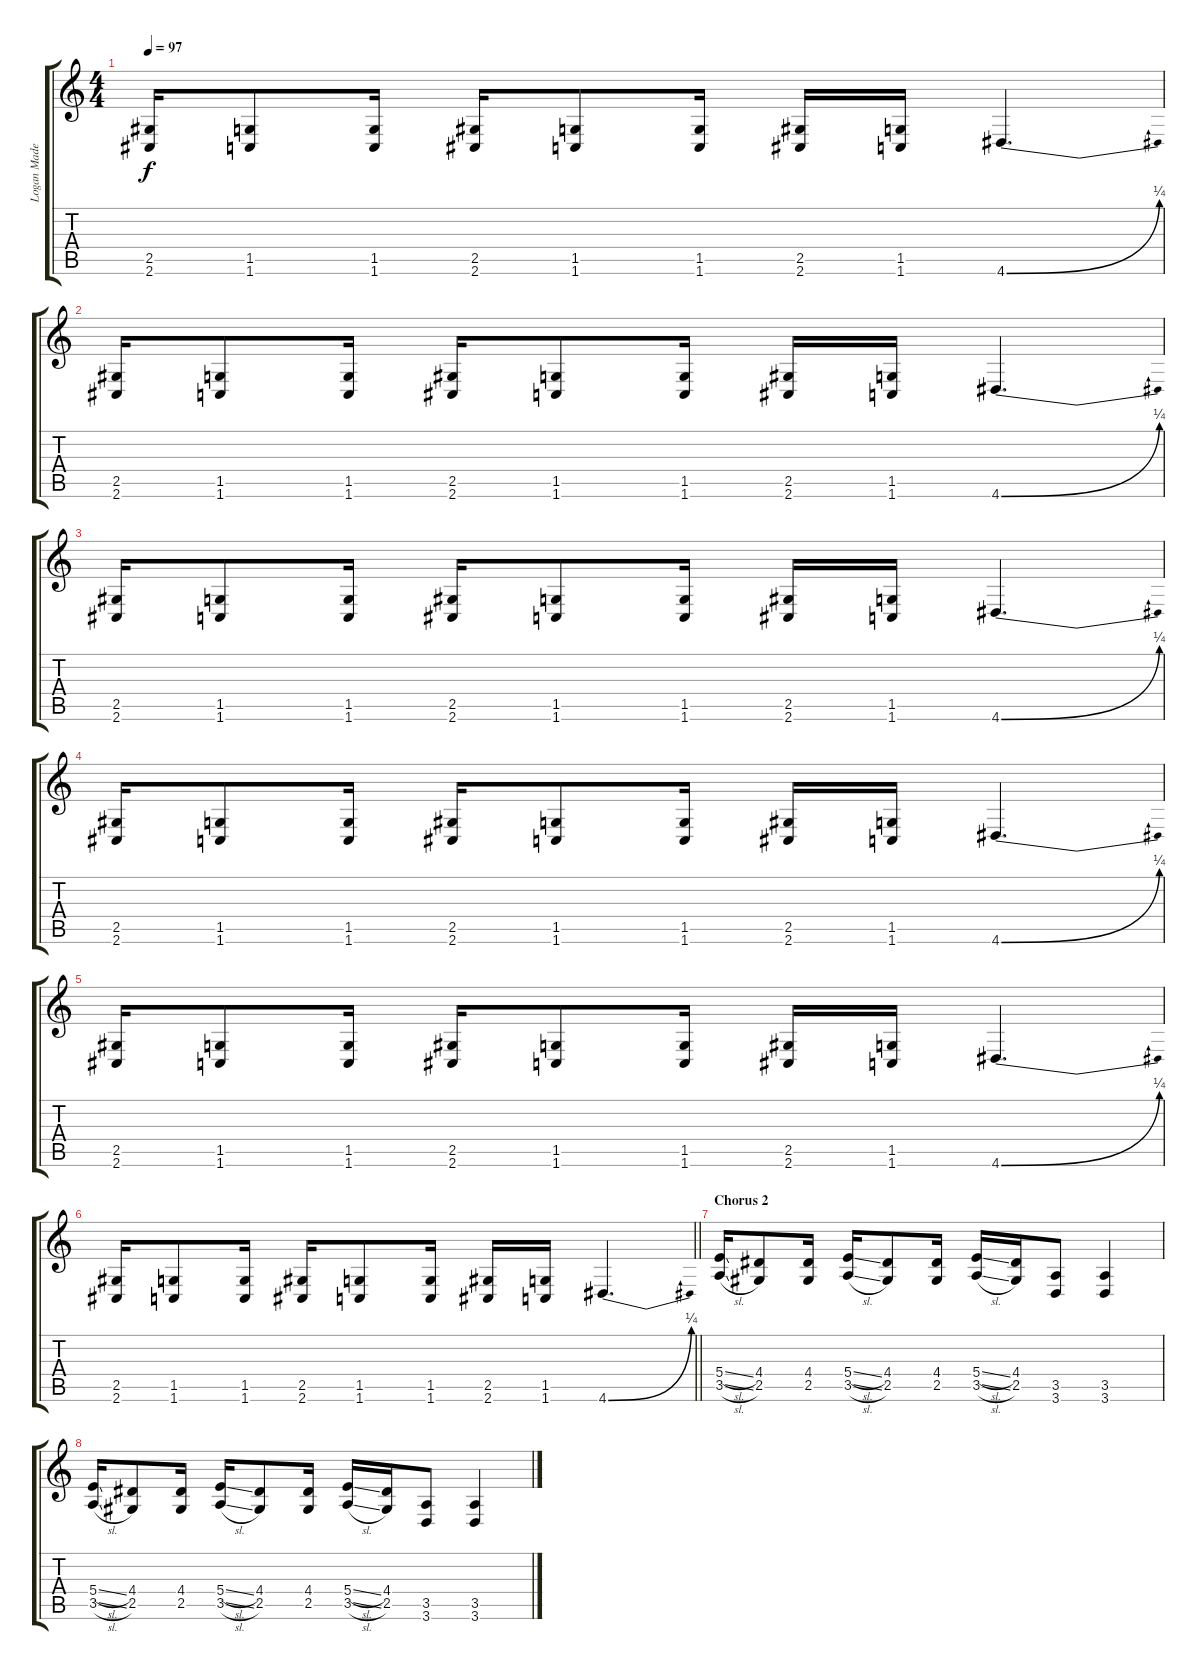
\track ("Logan Mader" "Logan Made") {instrument distortionguitar}
\staff {score tabs}
\tuning (Db4 Ab3 E3 B2 Gb2 B1) {hide}
\ts (4 4)
\tempo 97
\clef g2
\ks c
(2.5 2.6).16{dy f} (1.5 1.6).8 (1.5 1.6).16 (2.5 2.6).16 (1.5 1.6).8 (1.5 1.6).16 (2.5 2.6).16 (1.5 1.6).16 4.6{be (bend 0 0 60 1)}.4{d} |
(2.5 2.6).16 (1.5 1.6).8 (1.5 1.6).16 (2.5 2.6).16 (1.5 1.6).8 (1.5 1.6).16 (2.5 2.6).16 (1.5 1.6).16 4.6{be (bend 0 0 60 1)}.4{d} |
(2.5 2.6).16 (1.5 1.6).8 (1.5 1.6).16 (2.5 2.6).16 (1.5 1.6).8 (1.5 1.6).16 (2.5 2.6).16 (1.5 1.6).16 4.6{be (bend 0 0 60 1)}.4{d} |
(2.5 2.6).16 (1.5 1.6).8 (1.5 1.6).16 (2.5 2.6).16 (1.5 1.6).8 (1.5 1.6).16 (2.5 2.6).16 (1.5 1.6).16 4.6{be (bend 0 0 60 1)}.4{d} |
(2.5 2.6).16 (1.5 1.6).8 (1.5 1.6).16 (2.5 2.6).16 (1.5 1.6).8 (1.5 1.6).16 (2.5 2.6).16 (1.5 1.6).16 4.6{be (bend 0 0 60 1)}.4{d} |
\barLineRight lightlight
(2.5 2.6).16 (1.5 1.6).8 (1.5 1.6).16 (2.5 2.6).16 (1.5 1.6).8 (1.5 1.6).16 (2.5 2.6).16 (1.5 1.6).16 4.6{be (bend 0 0 60 1)}.4{d} |
\section ("" "Chorus 2")
(5.4{sl} 3.5{sl}).16 (4.4 2.5).8 (4.4 2.5).16 (5.4{sl} 3.5{sl}).16 (4.4 2.5).8 (4.4 2.5).16 (5.4{sl} 3.5{sl}).16 (4.4 2.5).16 (3.5 3.6).8 (3.5 3.6).4 |
(5.4{sl} 3.5{sl}).16 (4.4 2.5).8 (4.4 2.5).16 (5.4{sl} 3.5{sl}).16 (4.4 2.5).8 (4.4 2.5).16 (5.4{sl} 3.5{sl}).16 (4.4 2.5).16 (3.5 3.6).8 (3.5 3.6).4
